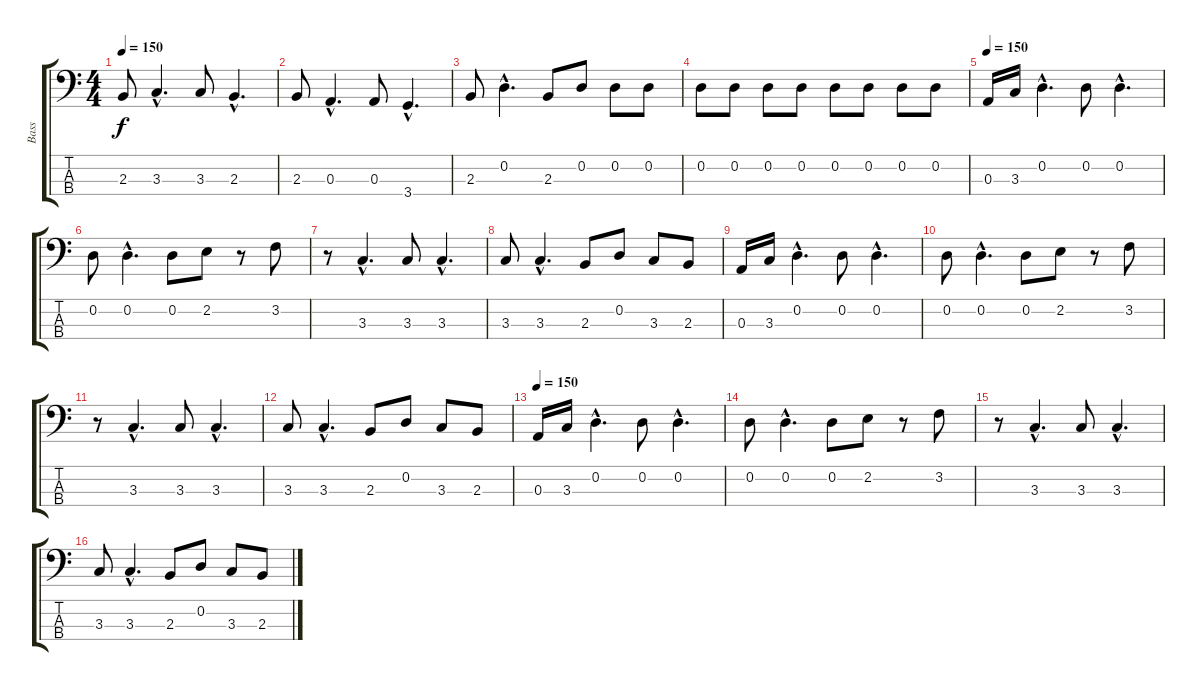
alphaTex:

\track ("Bass" "Bass") {instrument electricbassfinger}
\staff {score tabs}
\tuning (G2 D2 A1 E1) {hide}
\ts (4 4)
\tempo 150
\clef f4
\ks c
2.3.8{dy f} 3.3{hac}.4{d} 3.3.8 2.3{hac}.4{d} |
2.3.8 0.3{hac}.4{d} 0.3.8 3.4{hac}.4{d} |
2.3.8 0.2{hac}.4{d} 2.3.8 0.2.8 0.2.8 0.2.8 |
0.2.8 0.2.8 0.2.8 0.2.8 0.2.8 0.2.8 0.2.8 0.2.8 |
\tempo 150
0.3.16 3.3.16 0.2{hac}.4{d} 0.2.8 0.2{hac}.4{d} |
0.2.8 0.2{hac}.4{d} 0.2.8 2.2.8 r.8 3.2.8 |
r.8 3.3{hac}.4{d} 3.3.8 3.3{hac}.4{d} |
3.3.8 3.3{hac}.4{d} 2.3.8 0.2.8 3.3.8 2.3.8 |
0.3.16 3.3.16 0.2{hac}.4{d} 0.2.8 0.2{hac}.4{d} |
0.2.8 0.2{hac}.4{d} 0.2.8 2.2.8 r.8 3.2.8 |
r.8 3.3{hac}.4{d} 3.3.8 3.3{hac}.4{d} |
3.3.8 3.3{hac}.4{d} 2.3.8 0.2.8 3.3.8 2.3.8 |
\tempo 150
0.3.16 3.3.16 0.2{hac}.4{d} 0.2.8 0.2{hac}.4{d} |
0.2.8 0.2{hac}.4{d} 0.2.8 2.2.8 r.8 3.2.8 |
r.8 3.3{hac}.4{d} 3.3.8 3.3{hac}.4{d} |
3.3.8 3.3{hac}.4{d} 2.3.8 0.2.8 3.3.8 2.3.8
